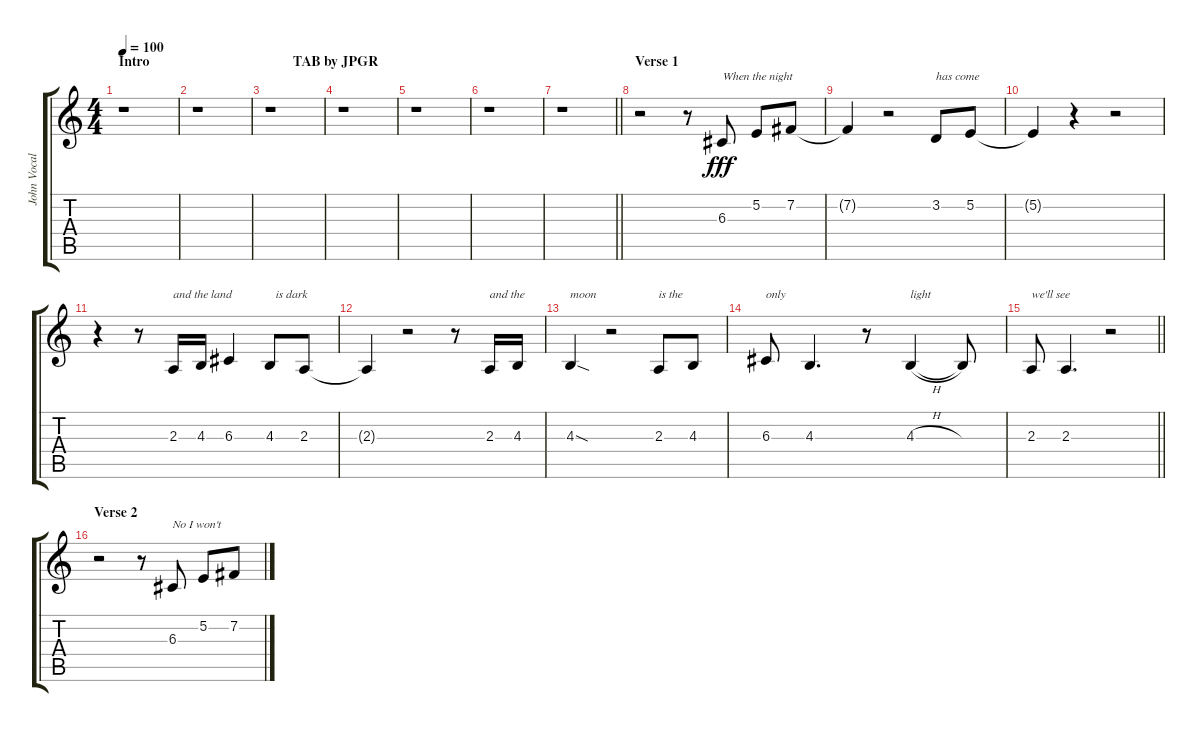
\track ("John Vocal" "John Vocal") {instrument tenorsax}
\staff {score tabs}
\tuning (E4 B3 G3 D3 A2 E2) {hide}
\ts (4 4)
\section ("" "Intro                                         TAB by JPGR")
\tempo 100
\clef g2
\ks c
r.1{dy fff instrument tenorsax} |
r.1 |
r.1 |
r.1 |
r.1 |
r.1 |
\barLineRight lightlight
r.1 |
\section ("" "Verse 1")
r.2 r.8 6.3.8{txt "When the night"} 5.2.8 7.2.8 |
7.2{t}.4 r.2 3.2.8{txt "has come"} 5.2.8 |
5.2{t}.4 r.4 r.2 |
r.4 r.8 2.3.16{txt "and the land"} 4.3.16 6.3.4 4.3.8{txt "  is dark"} 2.3.8 |
2.3{t}.4 r.2 r.8 2.3.16{txt "and the"} 4.3.16 |
4.3{sod}.4{txt "moon"} r.2 2.3.8{txt "is the"} 4.3.8 |
6.3.8{txt "only"} 4.3.4{d} r.8 4.3{h}.4{txt "light"} 4.3{t}.8 |
\barLineRight lightlight
2.3.8{txt "we'll see"} 2.3.4{d} r.2 |
\section ("" "Verse 2")
r.2 r.8 6.3.8{txt "No I won't"} 5.2.8 7.2.8
